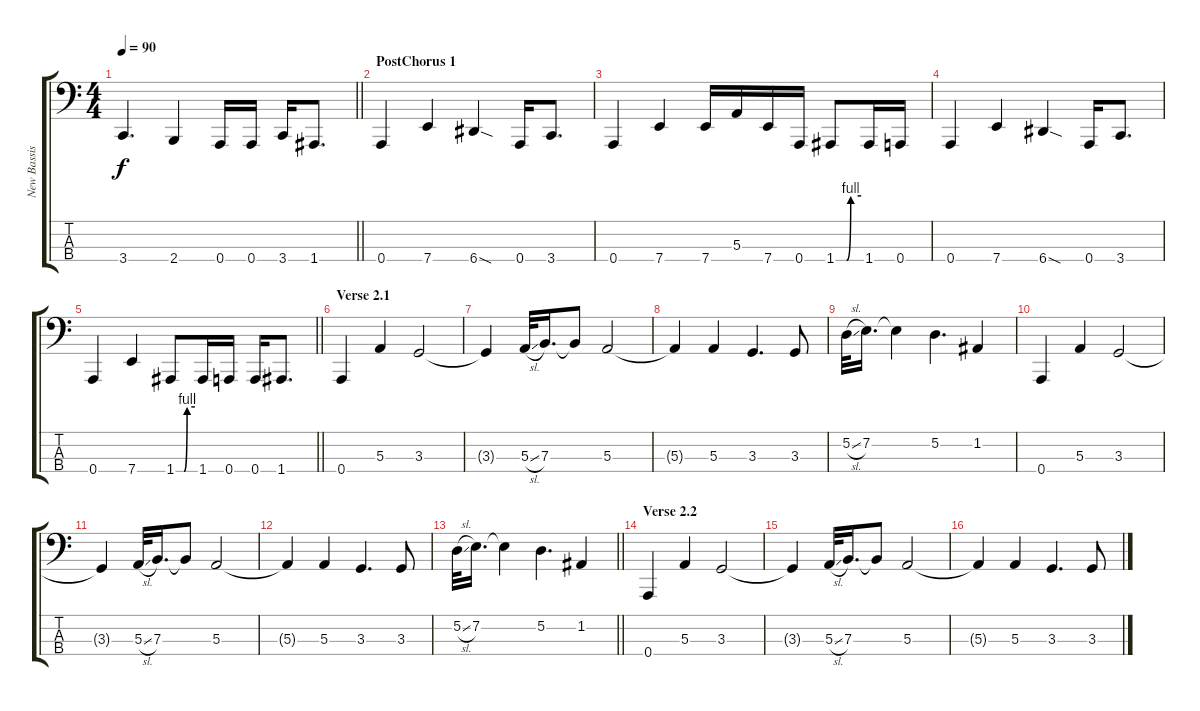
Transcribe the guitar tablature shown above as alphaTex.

\track ("New Bassist" "New Bassis") {instrument electricbasspick}
\staff {score tabs}
\tuning (D2 A1 E1 A0) {hide}
\ts (4 4)
\tempo 90
\clef f4
\barLineRight lightlight
\ks c
3.4.4{d dy f} 2.4.4 0.4.16 0.4.16 3.4.16 1.4.8{d} |
\section ("" "PostChorus 1")
0.4.4{volume 13 instrument electricbasspick} 7.4.4 6.4{sod}.4 0.4.16 3.4.8{d} |
0.4.4 7.4.4 7.4.16 5.3.16 7.4.16 0.4.16 1.4{be (custom 0 0 25 0 35 4 60 4)}.8 1.4.16 0.4.16 |
0.4.4 7.4.4 6.4{sod}.4 0.4.16 3.4.8{d} |
\barLineRight lightlight
0.4.4 7.4.4 1.4{be (custom 0 0 25 0 35 4 60 4)}.8 1.4.16 0.4.16 0.4.16 1.4.8{d} |
\section ("" "Verse 2.1")
0.4.4{volume 16 instrument acousticbass} 5.3.4 3.3.2 |
3.3{t}.4 5.3{sl}.32 7.3.16{d} 7.3{t}.8 5.3.2 |
5.3{t}.4 5.3.4 3.3.4{d} 3.3.8 |
5.2{sl}.32 7.2.16{d} 7.2{t}.4 5.2.4{d} 1.2.4 |
0.4.4 5.3.4 3.3.2 |
3.3{t}.4 5.3{sl}.32 7.3.16{d} 7.3{t}.8 5.3.2 |
5.3{t}.4 5.3.4 3.3.4{d} 3.3.8 |
\barLineRight lightlight
5.2{sl}.32 7.2.16{d} 7.2{t}.4 5.2.4{d} 1.2.4 |
\section ("" "Verse 2.2")
0.4.4 5.3.4 3.3.2 |
3.3{t}.4 5.3{sl}.32 7.3.16{d} 7.3{t}.8 5.3.2 |
5.3{t}.4 5.3.4 3.3.4{d} 3.3.8
